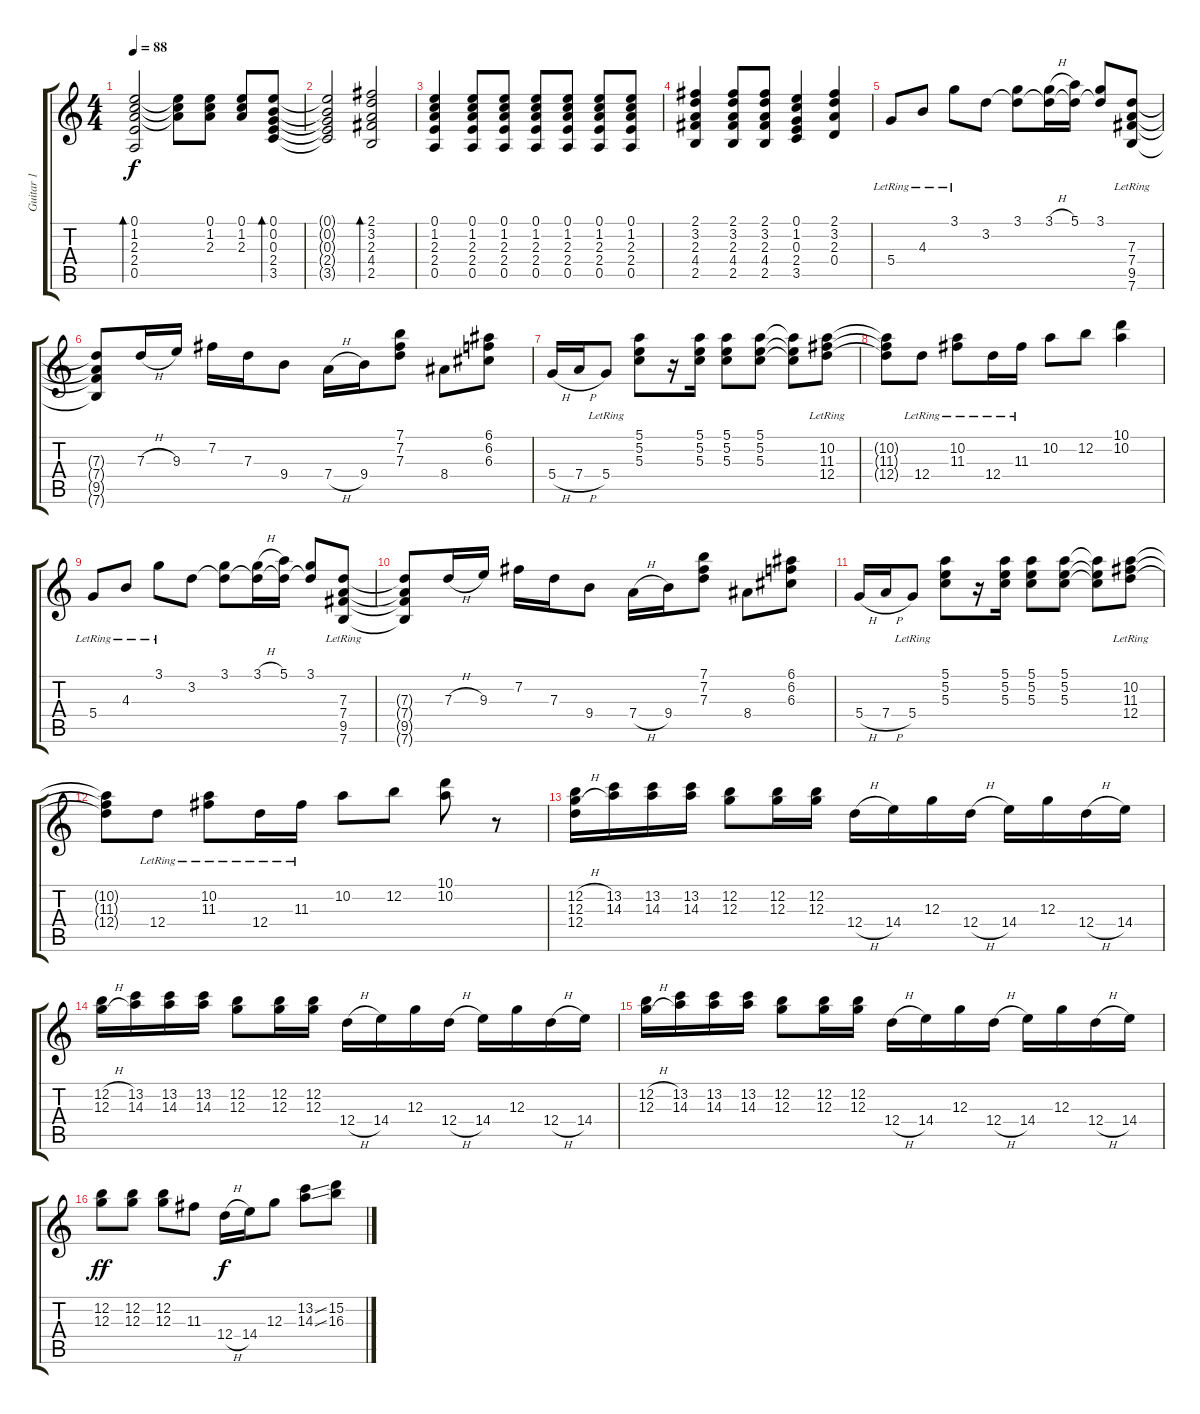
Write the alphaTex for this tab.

\track ("Guitar 1" "Guitar 1") {instrument electricguitarclean}
\staff {score tabs}
\tuning (E4 B3 G3 D3 A2 E2) {hide}
\ts (4 4)
\tempo 88
\clef g2
\ks c
(0.1 1.2 2.3 2.4 0.5).2{bd 60 dy f} (0.1{t} 1.2{t} 2.3{t}).8 (0.1 1.2 2.3).8 (0.1 1.2 2.3).8 (0.1 0.2 0.3 2.4 3.5).8{bd 60} |
(0.1{t} 0.2{t} 0.3{t} 2.4{t} 3.5{t}).2 (2.1 3.2 2.3 4.4 2.5).2{bd 60} |
(0.1 1.2 2.3 2.4 0.5).4 (0.1 1.2 2.3 2.4 0.5).8 (0.1 1.2 2.3 2.4 0.5).8 (0.1 1.2 2.3 2.4 0.5).8 (0.1 1.2 2.3 2.4 0.5).8 (0.1 1.2 2.3 2.4 0.5).8 (0.1 1.2 2.3 2.4 0.5).8 |
(2.1 3.2 2.3 4.4 2.5).4 (2.1 3.2 2.3 4.4 2.5).8 (2.1 3.2 2.3 4.4 2.5).8 (0.1 1.2 0.3 2.4 3.5).4 (2.1 3.2 2.3 0.4).4 |
5.4{lr}.8 4.3{lr}.8 3.1{lr}.8 3.2.8 (3.1 3.2{t}).8 (3.1{h} 3.2{t}).16 (5.1 3.2{t}).16 (3.1 3.2{t}).8 (7.3{lr} 7.4{lr} 9.5{lr} 7.6{lr}).8 |
(7.3{t} 7.4{t} 9.5{t} 7.6{t}).8 7.3{h}.16 9.3.16 7.2.16 7.3.16 9.4.8 7.4{h}.16 9.4.16 (7.1 7.2 7.3).8 8.4.8 (6.1 6.2 6.3).8 |
5.4{h}.16 7.4{h}.16 5.4{lr}.8 (5.1 5.2 5.3).8 r.16 (5.1 5.2 5.3).16 (5.1 5.2 5.3).8 (5.1 5.2 5.3).8 (5.1{t} 5.2{t} 5.3{t}).8 (10.2{lr} 11.3{lr} 12.4{lr}).8 |
(10.2{t} 11.3{t} 12.4{t}).8 12.4{lr}.8 (10.2{lr} 11.3{lr}).8 12.4{lr}.16 11.3{lr}.16 10.2.8 12.2.8 (10.1 10.2).4 |
5.4{lr}.8 4.3{lr}.8 3.1{lr}.8 3.2.8 (3.1 3.2{t}).8 (3.1{h} 3.2{t}).16 (5.1 3.2{t}).16 (3.1 3.2{t}).8 (7.3{lr} 7.4{lr} 9.5{lr} 7.6{lr}).8 |
(7.3{t} 7.4{t} 9.5{t} 7.6{t}).8 7.3{h}.16 9.3.16 7.2.16 7.3.16 9.4.8 7.4{h}.16 9.4.16 (7.1 7.2 7.3).8 8.4.8 (6.1 6.2 6.3).8 |
5.4{h}.16 7.4{h}.16 5.4{lr}.8 (5.1 5.2 5.3).8 r.16 (5.1 5.2 5.3).16 (5.1 5.2 5.3).8 (5.1 5.2 5.3).8 (5.1{t} 5.2{t} 5.3{t}).8 (10.2{lr} 11.3{lr} 12.4{lr}).8 |
(10.2{t} 11.3{t} 12.4{t}).8 12.4{lr}.8 (10.2{lr} 11.3{lr}).8 12.4{lr}.16 11.3{lr}.16 10.2.8 12.2.8 (10.1 10.2).8 r.8 |
(12.2{h} 12.3{h} 12.4).16 (13.2 14.3).16 (13.2 14.3).16 (13.2 14.3).16 (12.2 12.3).8 (12.2 12.3).16 (12.2 12.3).16 12.4{h}.16 14.4.16 12.3.16 12.4{h}.16 14.4.16 12.3.16 12.4{h}.16 14.4.16 |
(12.2{h} 12.3{h}).16 (13.2 14.3).16 (13.2 14.3).16 (13.2 14.3).16 (12.2 12.3).8 (12.2 12.3).16 (12.2 12.3).16 12.4{h}.16 14.4.16 12.3.16 12.4{h}.16 14.4.16 12.3.16 12.4{h}.16 14.4.16 |
(12.2{h} 12.3{h}).16 (13.2 14.3).16 (13.2 14.3).16 (13.2 14.3).16 (12.2 12.3).8 (12.2 12.3).16 (12.2 12.3).16 12.4{h}.16 14.4.16 12.3.16 12.4{h}.16 14.4.16 12.3.16 12.4{h}.16 14.4.16 |
(12.2 12.3).8{dy ff} (12.2 12.3).8 (12.2 12.3).8 11.3.8 12.4{h}.16{dy f} 14.4.16 12.3.8 (13.2{ss} 14.3{ss}).8 (15.2 16.3).8
